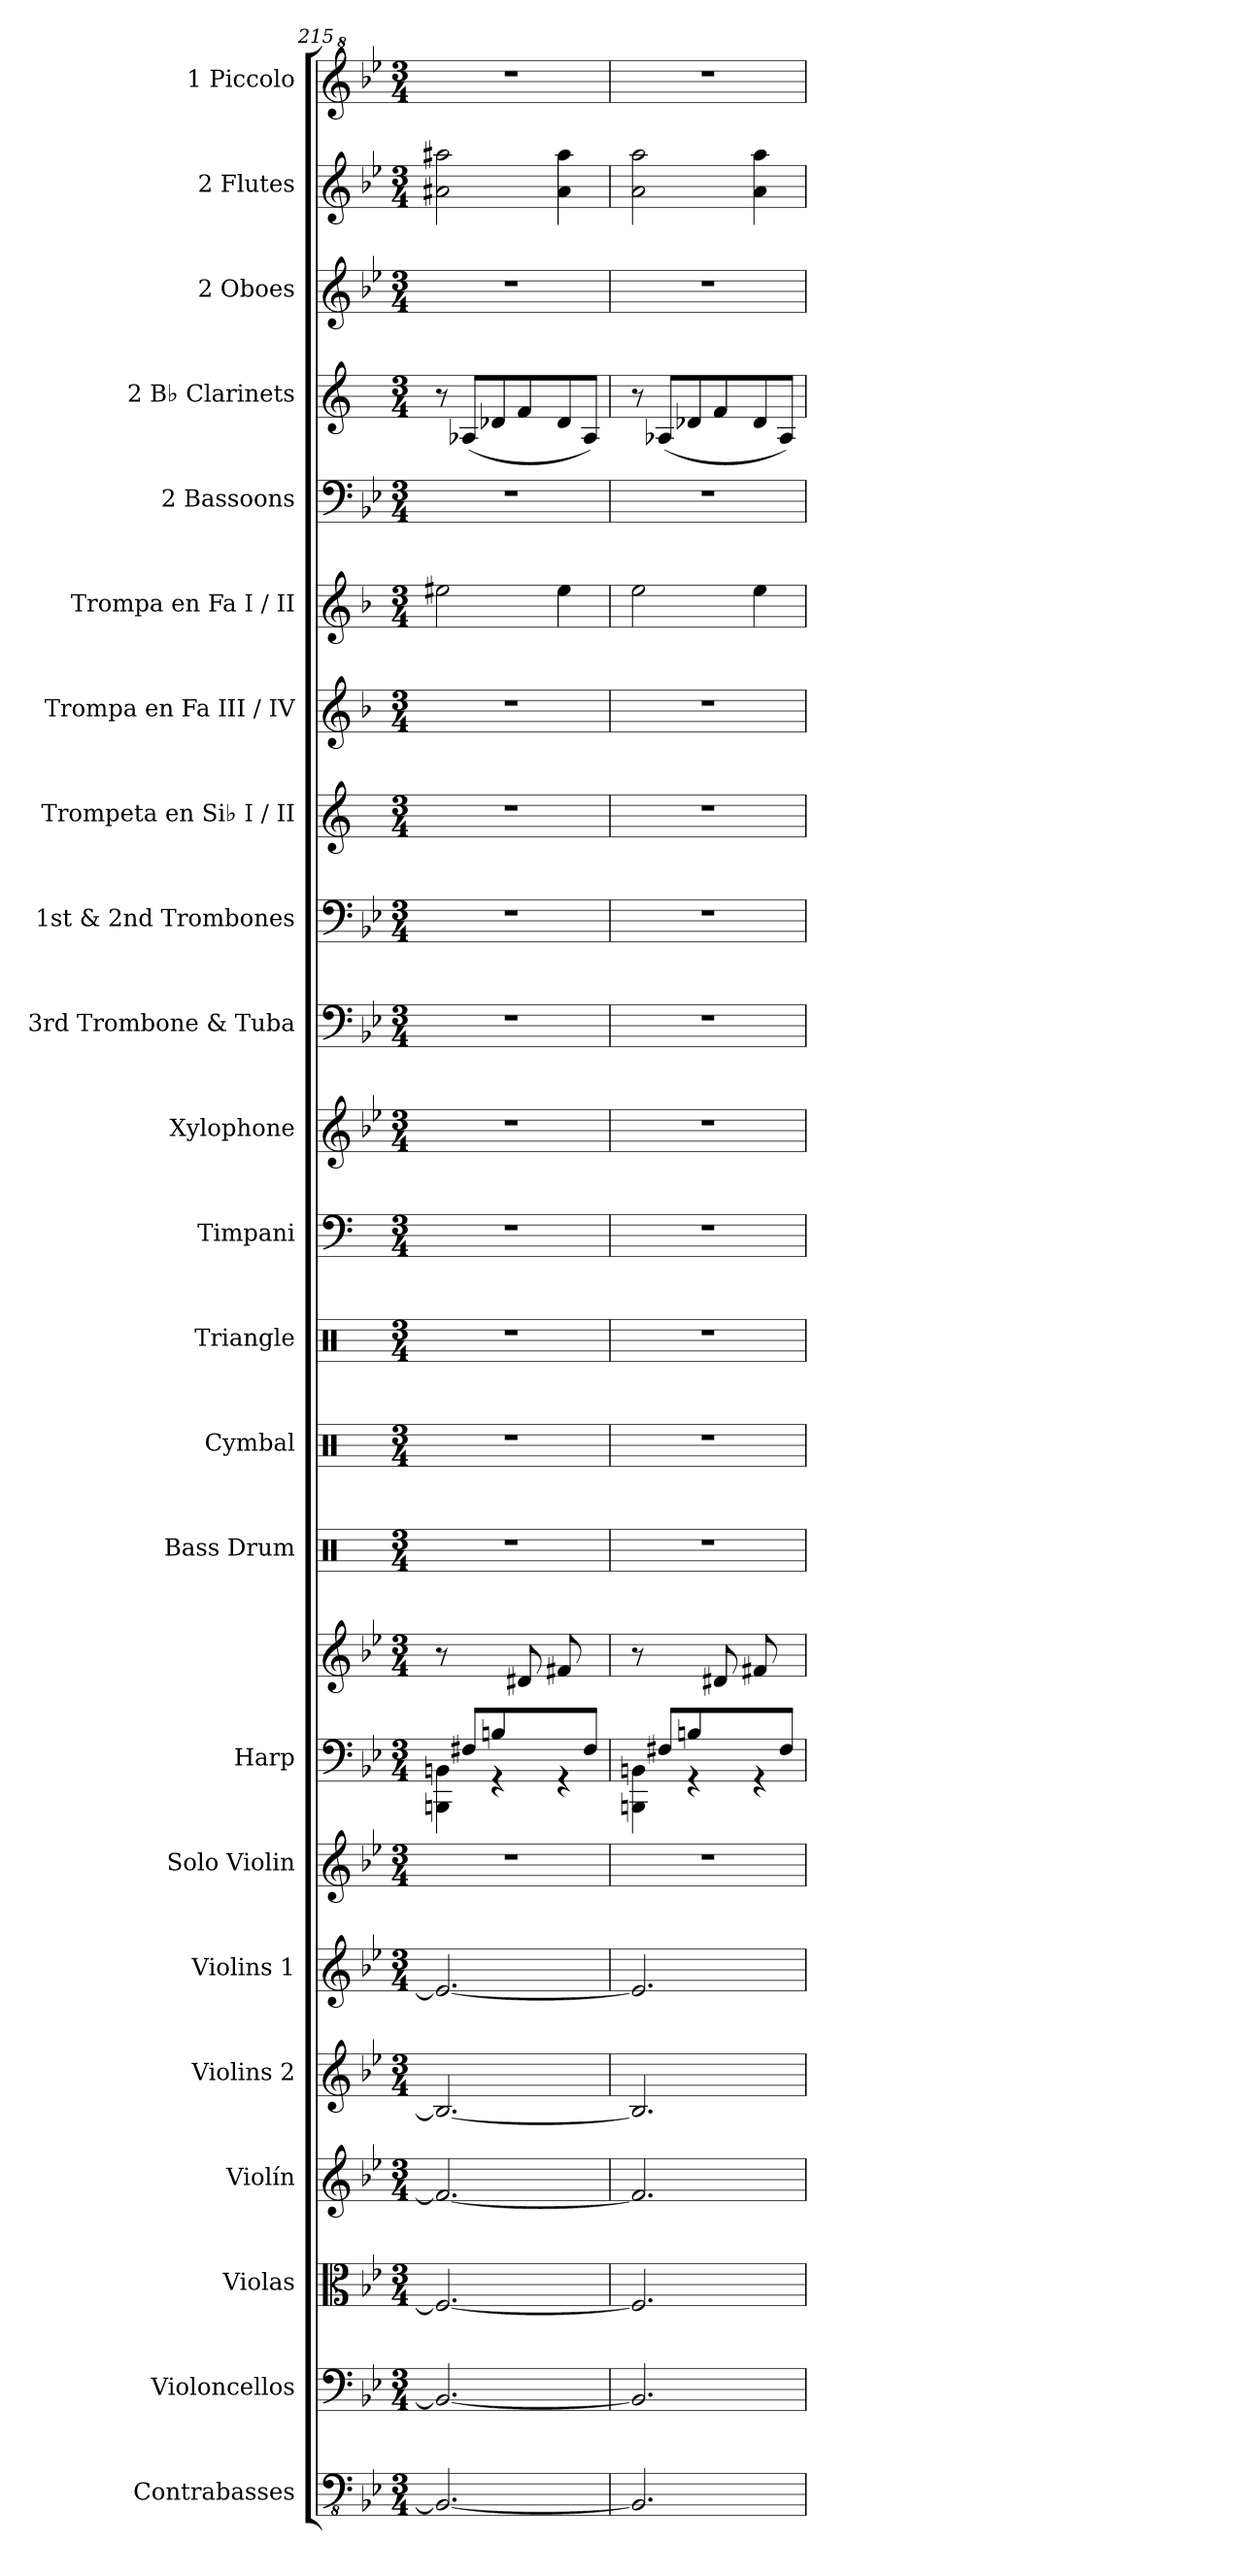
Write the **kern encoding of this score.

**kern	**kern	**kern	**kern	**kern	**kern	**kern	**kern	**kern	**kern	**kern	**kern	**kern	**kern	**kern	**kern	**kern	**kern	**kern	**kern	**kern	**kern	**kern	**kern
*part23	*part22	*part21	*part20	*part19	*part18	*part17	*part16	*part16	*part15	*part14	*part13	*part12	*part11	*part10	*part9	*part8	*part7	*part6	*part5	*part4	*part3	*part2	*part1
*staff24	*staff23	*staff22	*staff21	*staff20	*staff19	*staff18	*staff17	*staff16	*staff15	*staff14	*staff13	*staff12	*staff11	*staff10	*staff9	*staff8	*staff7	*staff6	*staff5	*staff4	*staff3	*staff2	*staff1
*I"Contrabasses	*I"Violoncellos	*I"Violas	*I"Violín	*I"Violins 2	*I"Violins 1	*I"Solo Violin	*I"Harp	*	*I"Bass Drum	*I"Cymbal	*I"Triangle	*I"Timpani	*I"Xylophone	*I"3rd Trombone     &amp; Tuba	*I"1st &amp; 2nd Trombones	*I"Trompeta en Si♭  I / II	*I"Trompa en Fa   III / IV	*I"Trompa en Fa I / II	*I"2 Bassoons	*I"2 B♭ Clarinets	*I"2 Oboes	*I"2 Flutes	*I"1 Piccolo
*I'Cbs.	*I'Vlcs.	*I'Vlas.	*I'Vln.	*I'Vlns. 2	*I'Vlns. 1	*I'S. Vln.	*I'Hrp.	*	*I'B. Dr.	*I'Cym.	*I'Trgl.	*I'Timp.	*I'Xyl.	*I'3rd Trb. &amp; Tba.	*I'1st &amp; 2nd    Trbs.	*I'Tpt. Si♭  I / II	*I'Trmp. Fa   III / IV	*I'Trmp. Fa I / II	*I'2 Bsns.	*I'2 B♭ Cls.	*I'2 Obs.	*I'2 Fls.	*I'1 Picc.
*clefFv4	*clefF4	*clefC3	*clefG2	*clefG2	*clefG2	*clefG2	*clefF4	*clefG2	*clefX	*clefX	*clefX	*clefF4	*clefG2	*clefF4	*clefF4	*clefG2	*clefG2	*clefG2	*clefF4	*clefG2	*clefG2	*clefG2	*clefG^2
*	*	*	*	*	*	*	*	*	*	*	*	*	*ITrd-7c-12	*	*	*ITrd1c2	*ITrd4c7	*ITrd4c7	*	*ITrd1c2	*	*	*ITrd-7c-12
*k[b-e-]	*k[b-e-]	*k[b-e-]	*k[b-e-]	*k[b-e-]	*k[b-e-]	*k[b-e-]	*k[b-e-]	*k[b-e-]	*k[]	*k[]	*k[]	*k[]	*k[b-e-]	*k[b-e-]	*k[b-e-]	*k[b-e-]	*k[b-e-]	*k[b-e-]	*k[b-e-]	*k[b-e-]	*k[b-e-]	*k[b-e-]	*k[b-e-]
*M3/4	*M3/4	*M3/4	*M3/4	*M3/4	*M3/4	*M3/4	*M3/4	*M3/4	*M3/4	*M3/4	*M3/4	*M3/4	*M3/4	*M3/4	*M3/4	*M3/4	*M3/4	*M3/4	*M3/4	*M3/4	*M3/4	*M3/4	*M3/4
=215	=215	=215	=215	=215	=215	=215	=215	=215	=215	=215	=215	=215	=215	=215	=215	=215	=215	=215	=215	=215	=215	=215	=215
*	*	*	*	*	*	*	*^	*	*	*	*	*	*	*	*	*	*	*	*	*	*	*	*
2.BBB/_	2.BB/_	2.F#/_	2.f#/_	2.B/_	2.e-/_	2.r	8ryy	4BBBn\ 4BBn\	8r	2.r	2.r	2.r	2.r	2.r	2.r	2.r	2.r	2.r	2a#X\	2.r	8r	2.r	2a#X\ 2aa#X\	2.r
.	.	.	.	.	.	.	8F#X/L	.	4ryy	.	.	.	.	.	.	.	.	.	.	.	(<8G-X/L	.	.	.
.	.	.	.	.	.	.	8Bn/	4r	.	.	.	.	.	.	.	.	.	.	.	.	8c-X/	.	.	.
.	.	.	.	.	.	.	4ryy	.	8d#X/	.	.	.	.	.	.	.	.	.	.	.	8e-/	.	.	.
.	.	.	.	.	.	.	.	4r	8f#X/	.	.	.	.	.	.	.	.	.	4a#\	.	8c-/	.	4a#\ 4aa#\	.
.	.	.	.	.	.	.	8F#/J	.	8ryy	.	.	.	.	.	.	.	.	.	.	.	8G-/J)	.	.	.
=216	=216	=216	=216	=216	=216	=216	=216	=216	=216	=216	=216	=216	=216	=216	=216	=216	=216	=216	=216	=216	=216	=216	=216	=216
2.BBB/]	2.BB/]	2.F#/]	2.f#/]	2.B/]	2.e-/]	2.r	8ryy	4BBBn\ 4BBn\	8r	2.r	2.r	2.r	2.r	2.r	2.r	2.r	2.r	2.r	2a\	2.r	8r	2.r	2a\ 2aa\	2.r
.	.	.	.	.	.	.	8F#X/L	.	4ryy	.	.	.	.	.	.	.	.	.	.	.	(<8G-X/L	.	.	.
.	.	.	.	.	.	.	8Bn/	4r	.	.	.	.	.	.	.	.	.	.	.	.	8c-X/	.	.	.
.	.	.	.	.	.	.	4ryy	.	8d#X/	.	.	.	.	.	.	.	.	.	.	.	8e-/	.	.	.
.	.	.	.	.	.	.	.	4r	8f#X/	.	.	.	.	.	.	.	.	.	4a\	.	8c-/	.	4a\ 4aa\	.
.	.	.	.	.	.	.	8F#/J	.	8ryy	.	.	.	.	.	.	.	.	.	.	.	8G-/J)	.	.	.
*	*	*	*	*	*	*	*v	*v	*	*	*	*	*	*	*	*	*	*	*	*	*	*	*	*
=	=	=	=	=	=	=	=	=	=	=	=	=	=	=	=	=	=	=	=	=	=	=	=
*-	*-	*-	*-	*-	*-	*-	*-	*-	*-	*-	*-	*-	*-	*-	*-	*-	*-	*-	*-	*-	*-	*-	*-
